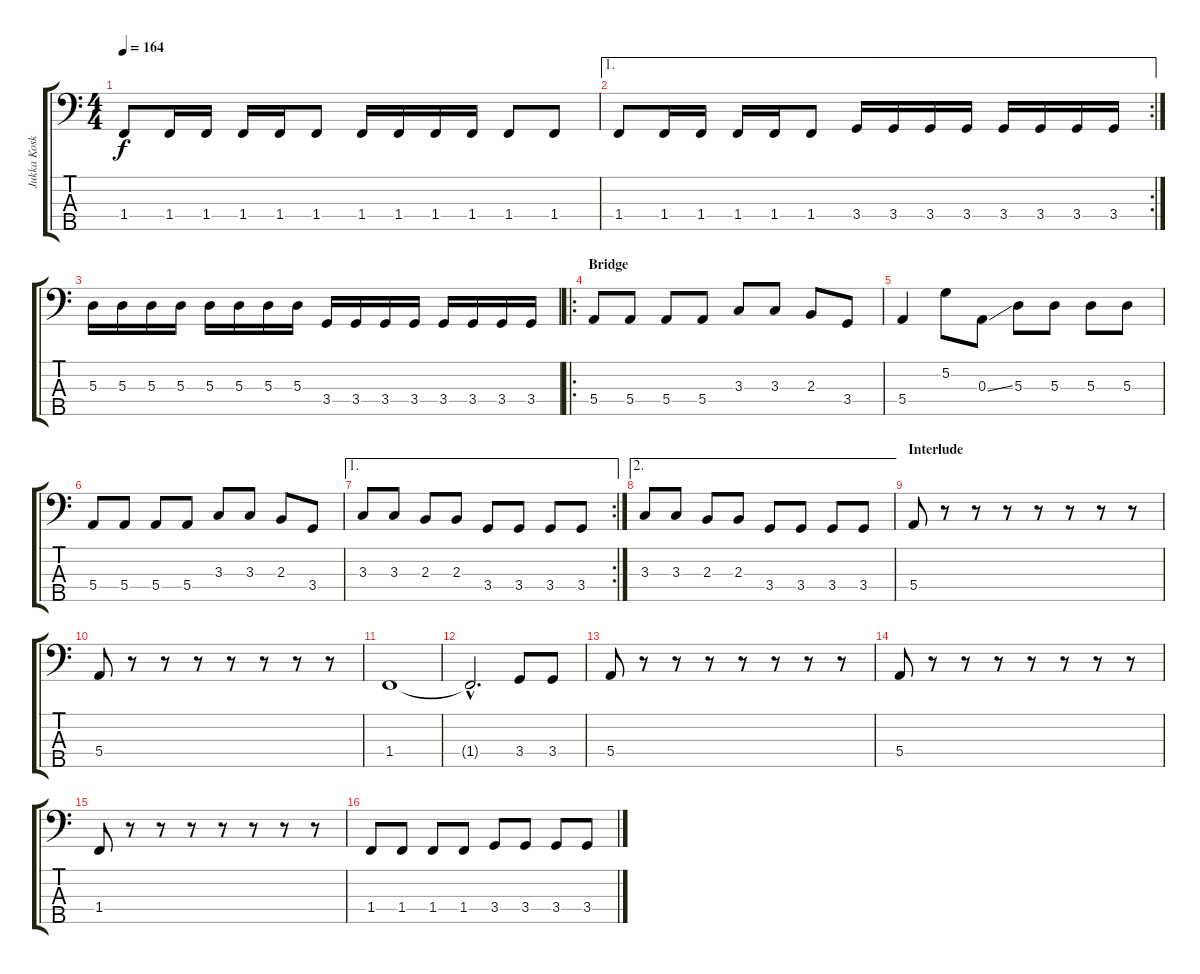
\track ("Jukka Koskinen - Bass" "Jukka Kosk") {instrument electricbassfinger}
\staff {score tabs}
\tuning (G2 D2 A1 E1 B0) {hide}
\ts (4 4)
\tempo 164
\clef f4
\ks c
1.4.8{dy f} 1.4.16 1.4.16 1.4.16 1.4.16 1.4.8 1.4.16 1.4.16 1.4.16 1.4.16 1.4.8 1.4.8 |
\ae 1
\rc 2
1.4.8 1.4.16 1.4.16 1.4.16 1.4.16 1.4.8 3.4.16 3.4.16 3.4.16 3.4.16 3.4.16 3.4.16 3.4.16 3.4.16 |
5.3.16 5.3.16 5.3.16 5.3.16 5.3.16 5.3.16 5.3.16 5.3.16 3.4.16 3.4.16 3.4.16 3.4.16 3.4.16 3.4.16 3.4.16 3.4.16 |
\ro
\section ("" "Bridge")
5.4.8 5.4.8 5.4.8 5.4.8 3.3.8 3.3.8 2.3.8 3.4.8 |
5.4.4 5.2.8 0.3{ss}.8 5.3.8 5.3.8 5.3.8 5.3.8 |
5.4.8 5.4.8 5.4.8 5.4.8 3.3.8 3.3.8 2.3.8 3.4.8 |
\ae 1
\rc 2
3.3.8 3.3.8 2.3.8 2.3.8 3.4.8 3.4.8 3.4.8 3.4.8 |
\ae 2
3.3.8 3.3.8 2.3.8 2.3.8 3.4.8 3.4.8 3.4.8 3.4.8 |
\section ("" "Interlude")
5.4.8{instrument slapbass2} r.8 r.8 r.8 r.8 r.8 r.8 r.8 |
5.4.8 r.8 r.8 r.8 r.8 r.8 r.8 r.8 |
1.4.1 |
1.4{hac t}.2{d} 3.4.8 3.4.8 |
5.4.8 r.8 r.8 r.8 r.8 r.8 r.8 r.8 |
5.4.8 r.8 r.8 r.8 r.8 r.8 r.8 r.8 |
1.4.8 r.8 r.8 r.8 r.8 r.8 r.8 r.8 |
1.4.8{instrument electricbassfinger} 1.4.8 1.4.8 1.4.8 3.4.8 3.4.8 3.4.8 3.4.8
